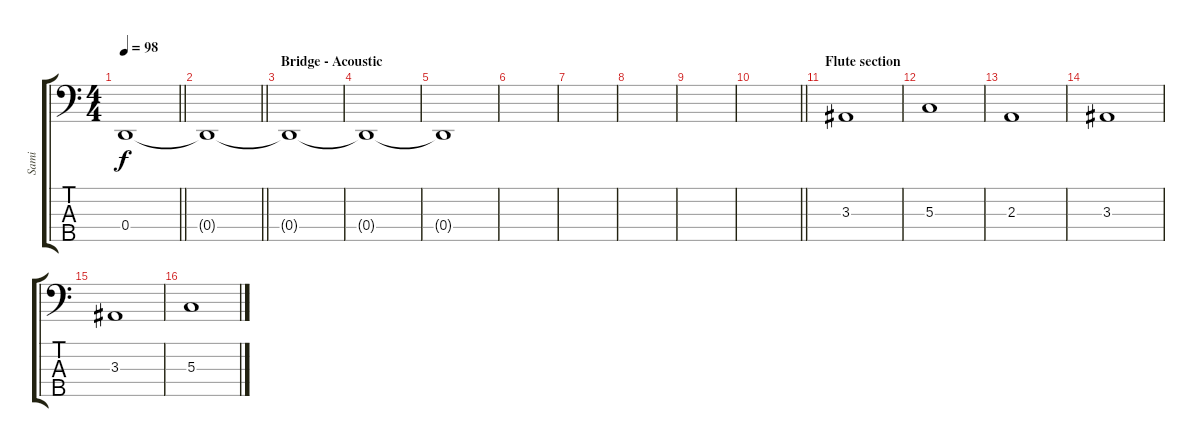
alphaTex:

\track ("Sami" "Sami") {instrument electricbassfinger}
\staff {score tabs}
\tuning (F2 C2 G1 D1 A0) {hide}
\ts (4 4)
\tempo 98
\clef f4
\barLineRight lightlight
\ks c
0.4.1{dy f} |
\barLineRight lightlight
0.4{t}.1{volume 0} |
\section ("" "Bridge - Acoustic")
0.4{t}.1 |
0.4{t}.1 |
0.4{t}.1 |
|
|
|
|
\barLineRight lightlight
|
\section ("" "Flute section")
3.3.1{volume 11} |
5.3.1 |
2.3.1 |
3.3.1 |
3.3.1 |
5.3.1
